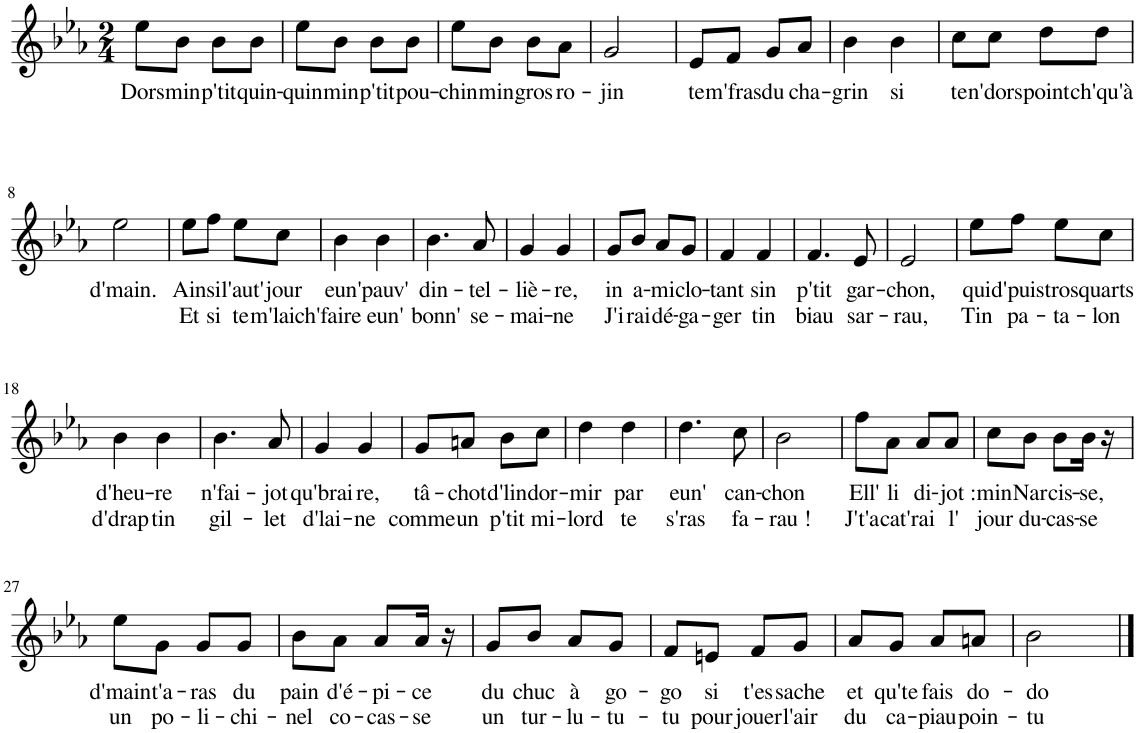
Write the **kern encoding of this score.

**kern	**text	**text
*part1	*part1	*part1
*staff1	*staff1	*staff1
*I"Piano	*	*
*I'Pno	*	*
*clefG2	*	*
*k[b-e-a-]	*	*
*M2/4	*	*
=1	=1	=1
!	!LO:LY:b	!
8ee-\L	Dors	.
!	!LO:LY:b	!
8b-\J	min	.
!	!LO:LY:b	!
8b-\L	p'tit	.
!	!LO:LY:b	!
8b-\J	quin-	.
=2	=2	=2
!	!LO:LY:b	!
8ee-\L	-quin	.
!	!LO:LY:b	!
8b-\J	min	.
!	!LO:LY:b	!
8b-\L	p'tit	.
!	!LO:LY:b	!
8b-\J	pou-	.
=3	=3	=3
!	!LO:LY:b	!
8ee-\L	-chin	.
!	!LO:LY:b	!
8b-\J	min	.
!	!LO:LY:b	!
8b-\L	gros	.
!	!LO:LY:b	!
8a-\J	ro-	.
=4	=4	=4
!	!LO:LY:b	!
2g/	-jin	.
=5	=5	=5
!	!LO:LY:b	!
8e-/L	te	.
!	!LO:LY:b	!
8f/J	m'fras	.
!	!LO:LY:b	!
8g/L	du	.
!	!LO:LY:b	!
8a-/J	cha-	.
=6	=6	=6
!	!LO:LY:b	!
4b-\	-grin	.
!	!LO:LY:b	!
4b-\	si	.
=7	=7	=7
!	!LO:LY:b	!
8cc\L	te	.
!	!LO:LY:b	!
8cc\J	n'dors	.
!	!LO:LY:b	!
8dd\L	point	.
!	!LO:LY:b	!
8dd\J	ch'qu'à	.
!!LO:LB:g=z
=8	=8	=8
!	!LO:LY:b	!
2ee-\	d'main.	.
=9	=9	=9
!	!LO:LY:b	!LO:LY:b
8ee-\L	Ain-	Et
!	!LO:LY:b	!LO:LY:b
8ff\J	-si	si
!	!LO:LY:b	!LO:LY:b
8ee-\L	l'aut'	te
!	!LO:LY:b	!LO:LY:b
8cc\J	jour	m'laich'
=10	=10	=10
!	!LO:LY:b	!LO:LY:b
4b-\	eun'	faire
!	!LO:LY:b	!LO:LY:b
4b-\	pauv'	eun'
=11	=11	=11
!	!LO:LY:b	!LO:LY:b
4.b-\	din-	bonn'
!	!LO:LY:b	!LO:LY:b
8a-/	-tel-	se-
=12	=12	=12
!	!LO:LY:b	!LO:LY:b
4g/	-liè-	-mai-
!	!LO:LY:b	!LO:LY:b
4g/	-re,	-ne
=13	=13	=13
!	!LO:LY:b	!LO:LY:b
8g/L	in	J'i-
!	!LO:LY:b	!LO:LY:b
8b-/J	a-	-rai
!	!LO:LY:b	!LO:LY:b
8a-/L	-mi-	dé-
!	!LO:LY:b	!LO:LY:b
8g/J	-clo-	-ga-
=14	=14	=14
!	!LO:LY:b	!LO:LY:b
4f/	-tant	-ger
!	!LO:LY:b	!LO:LY:b
4f/	sin	tin
=15	=15	=15
!	!LO:LY:b	!LO:LY:b
4.f/	p'tit	biau
!	!LO:LY:b	!LO:LY:b
8e-/	gar-	sar-
=16	=16	=16
!	!LO:LY:b	!LO:LY:b
2e-/	-chon,	-rau,
=17	=17	=17
!	!LO:LY:b	!LO:LY:b
8ee-\L	qui	Tin
!	!LO:LY:b	!LO:LY:b
8ff\J	d'puis	pa-
!	!LO:LY:b	!LO:LY:b
8ee-\L	tros	-ta-
!	!LO:LY:b	!LO:LY:b
8cc\J	quarts	-lon
!!LO:LB:g=z
=18	=18	=18
!	!LO:LY:b	!LO:LY:b
4b-\	d'heu-	d'drap
!	!LO:LY:b	!LO:LY:b
4b-\	-re	tin
=19	=19	=19
!	!LO:LY:b	!LO:LY:b
4.b-\	n'fai-	gil-
!	!LO:LY:b	!LO:LY:b
8a-/	-jot	-let
=20	=20	=20
!	!LO:LY:b	!LO:LY:b
4g/	qu'brai-	d'lai-
!	!LO:LY:b	!LO:LY:b
4g/	-re,	ne
=21	=21	=21
!	!LO:LY:b	!LO:LY:b
8g/L	tâ-	comme
!	!LO:LY:b	!LO:LY:b
8an/J	-chot	un
!	!LO:LY:b	!LO:LY:b
8b-\L	d'lin-	p'tit
!	!LO:LY:b	!LO:LY:b
8cc\J	-dor-	mi-
=22	=22	=22
!	!LO:LY:b	!LO:LY:b
4dd\	-mir	-lord
!	!LO:LY:b	!LO:LY:b
4dd\	par	te
=23	=23	=23
!	!LO:LY:b	!LO:LY:b
4.dd\	eun'	s'ras
!	!LO:LY:b	!LO:LY:b
8cc\	can-	fa-
=24	=24	=24
!	!LO:LY:b	!LO:LY:b
2b-\	-chon	-rau !
=25	=25	=25
!	!LO:LY:b	!LO:LY:b
8ff\L	Ell'	J't'a-
!	!LO:LY:b	!LO:LY:b
8a-\J	li	-cat'-
!	!LO:LY:b	!LO:LY:b
8a-/L	di-	-rai
!	!LO:LY:b	!LO:LY:b
8a-/J	-jot :	l'
=26	=26	=26
!	!LO:LY:b	!LO:LY:b
8cc\L	min	jour
!	!LO:LY:b	!LO:LY:b
8b-\J	Nar-	du-
!	!LO:LY:b	!LO:LY:b
8b-\L	-cis-	-cas-
!	!LO:LY:b	!LO:LY:b
16b-\Jk	-se,	-se
16r	.	.
!!LO:LB:g=z
=27	=27	=27
!	!LO:LY:b	!LO:LY:b
8ee-\L	d'main	un
!	!LO:LY:b	!LO:LY:b
8g\J	t'a-	po-
!	!LO:LY:b	!LO:LY:b
8g/L	-ras	-li-
!	!LO:LY:b	!LO:LY:b
8g/J	du	-chi-
=28	=28	=28
!	!LO:LY:b	!LO:LY:b
8b-\L	pain	-nel
!	!LO:LY:b	!LO:LY:b
8a-\J	d'é-	co-
!	!LO:LY:b	!LO:LY:b
8a-/L	-pi-	-cas-
!	!LO:LY:b	!LO:LY:b
16a-/Jk	-ce	-se
16r	.	.
=29	=29	=29
!	!LO:LY:b	!LO:LY:b
8g/L	du	un
!	!LO:LY:b	!LO:LY:b
8b-/J	chuc	tur-
!	!LO:LY:b	!LO:LY:b
8a-/L	à	-lu-
!	!LO:LY:b	!LO:LY:b
8g/J	go-	-tu-
=30	=30	=30
!	!LO:LY:b	!LO:LY:b
8f/L	-go	-tu
!	!LO:LY:b	!LO:LY:b
8en/J	si	pour
!	!LO:LY:b	!LO:LY:b
8f/L	t'es-	jouer
!	!LO:LY:b	!LO:LY:b
8g/J	-sache	l'air
=31	=31	=31
!	!LO:LY:b	!LO:LY:b
8a-/L	et	du
!	!LO:LY:b	!LO:LY:b
8g/J	qu'te	ca-
!	!LO:LY:b	!LO:LY:b
8a-/L	fais	-piau
!	!LO:LY:b	!LO:LY:b
8an/J	do-	poin-
=32	=32	=32
!	!LO:LY:b	!LO:LY:b
2b-\	-do-	-tu-
==	==	==
*-	*-	*-
